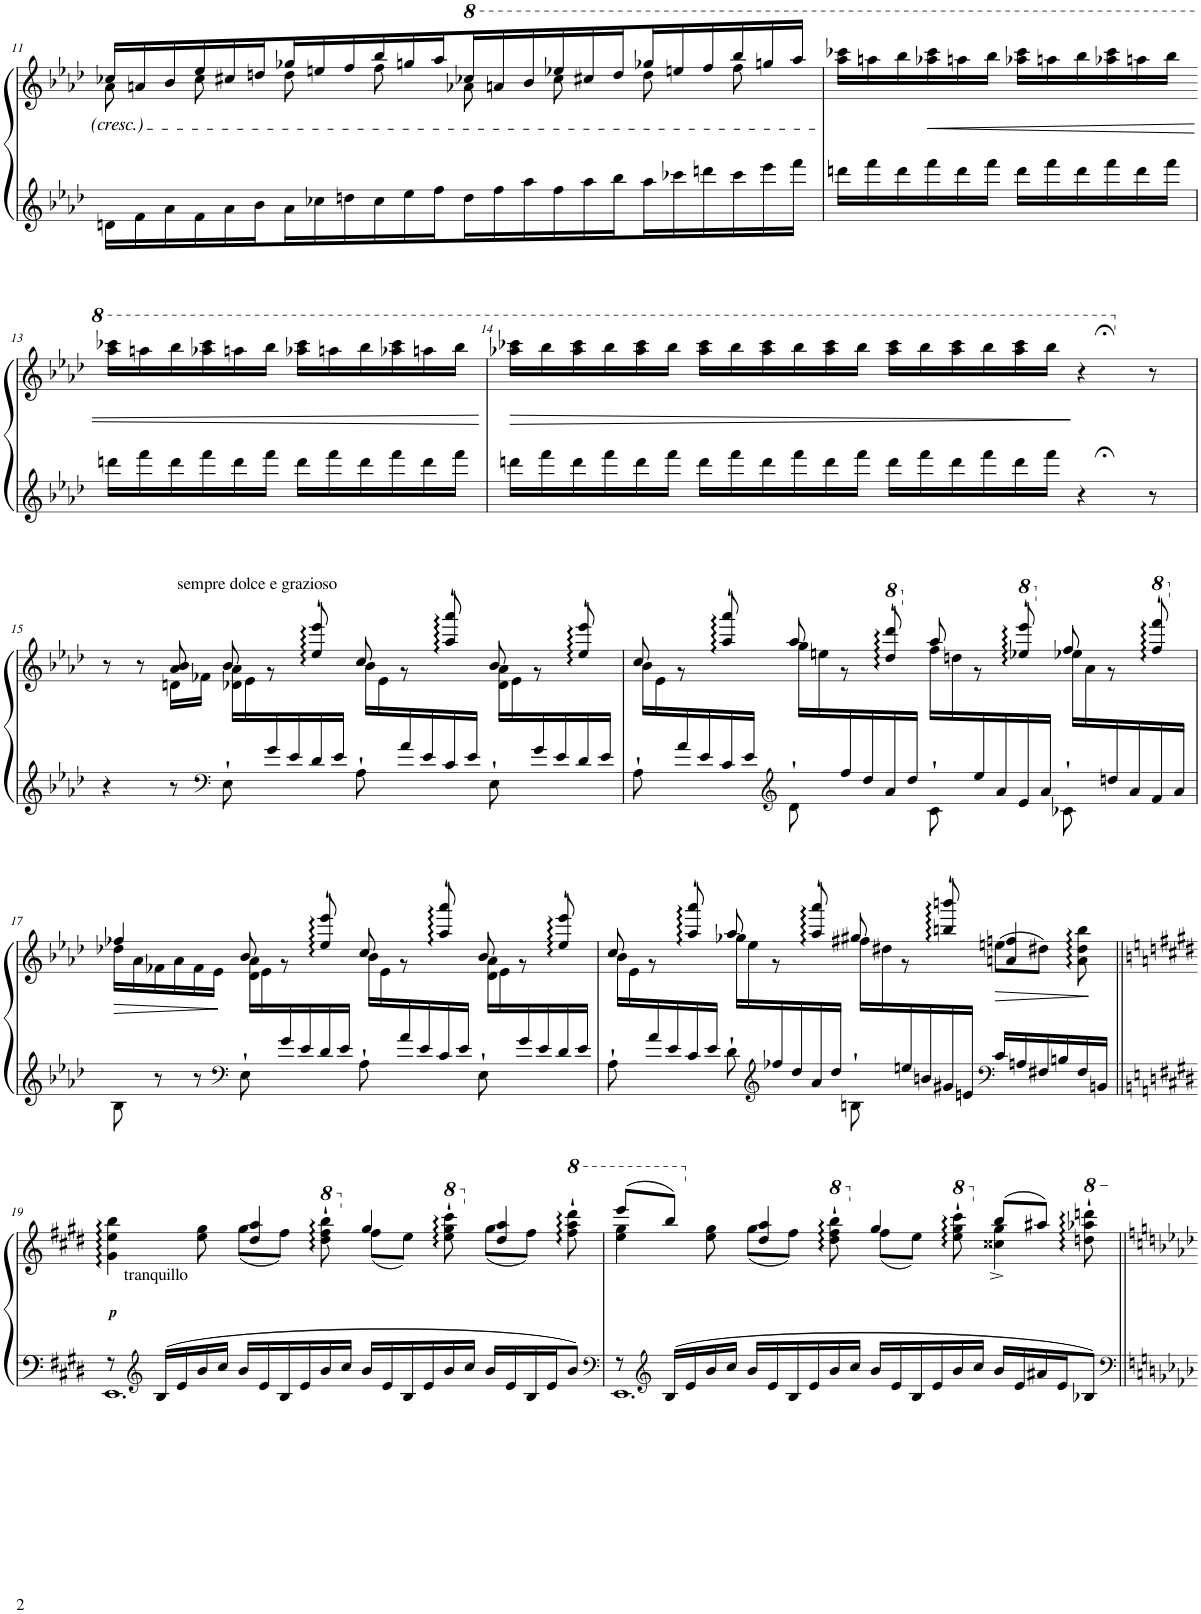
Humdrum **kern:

**kern	**kern	**dynam
*part1	*part1	*part1
*staff2	*staff1	*staff1/2
*I"Piano	*	*
*I'Pno.	*	*
!!LO:PB:g=z
*clefG2	*clefG2	*
*k[b-e-a-d-]	*k[b-e-a-d-]	*
*M12/8	*M12/8	*
=11	=11	=11
*	*^	*
16dn\LL	16cc-X/LL	8a-\	.
16f\	16an/	.	.
16a-\	16b-/	16ryy	.
16f\	16ee-/	8cc-\	.
16a-\	16cc#X/	.	.
16b-\J	16ddn/J	16ryy	.
16a-\L	16gg-X/L	8dd\	.
16cc-X\	16een/	.	.
16ddn\	16ff/	16ryy	.
16cc-\	16bb-/	8ff\	.
16ee-\	16ggn/	.	.
16ff\J	16aa-/J	16ryy	.
*	*8va	*	*
16dd\L	16ccc-X/L	8aa-X\	.
16ff\	16aan/	.	.
16aa-\	16bb-/	16ryy	.
16ff\	16eee-X/	8ccc-\	.
16aa-\	16ccc#X/	.	.
16bb-\J	16ddd/J	16ryy	.
16aa-\L	16ggg-X/L	8ddd\	.
16ccc-X\	16eeen/	.	.
16dddn\	16fff/	16ryy	.
16ccc-\	16bbb-/	8fff\	.
16eee-\	16gggn/	.	.
16fff\JJ	16aaa-/JJ	16ryy	.
*	*v	*v	*
=12	=12	=12
16dddn\LL	16aaa-\ 16cccc-X\LL	.
16fff\	16aaan\	.
16ddd\	16bbb-\	.
!	!	!LO:HP:b
16fff\	16aaa-X\ 16cccc-\	<
16ddd\	16aaan\	.
16fff\JJ	16bbb-\JJ	.
16ddd\LL	16aaa-X\ 16cccc-\LL	.
16fff\	16aaan\	.
16ddd\	16bbb-\	.
16fff\	16aaa-X\ 16cccc-\	.
16ddd\	16aaan\	.
16fff\JJ	16bbb-\JJ	.
!!LO:LB:g=z
=13-	=13-	=13-
16dddn\LL	16aaa-\ 16cccc-X\LL	.
16fff\	16aaan\	.
16ddd\	16bbb-\	.
16fff\	16aaa-X\ 16cccc-\	.
16ddd\	16aaan\	.
16fff\JJ	16bbb-\JJ	.
16ddd\LL	16aaa-X\ 16cccc-\LL	.
16fff\	16aaan\	.
16ddd\	16bbb-\	.
16fff\	16aaa-X\ 16cccc-\	.
16ddd\	16aaan\	.
16fff\JJ	16bbb-\JJ	.
.	.	[
=14	=14	=14
!	!	!LO:HP:b
16dddn\LL	16aaa-X\ 16cccc-X\LL	>
16fff\	16bbb-\	.
16ddd\	16aaa-\ 16cccc-\	.
16fff\	16bbb-\	.
16ddd\	16aaa-\ 16cccc-\	.
16fff\JJ	16bbb-\JJ	.
16ddd\LL	16aaa-\ 16cccc-\LL	.
16fff\	16bbb-\	.
16ddd\	16aaa-\ 16cccc-\	.
16fff\	16bbb-\	.
16ddd\	16aaa-\ 16cccc-\	.
16fff\JJ	16bbb-\JJ	.
16ddd\LL	16aaa-\ 16cccc-\LL	.
16fff\	16bbb-\	.
16ddd\	16aaa-\ 16cccc-\	.
16fff\	16bbb-\	.
16ddd\	16aaa-\ 16cccc-\	.
16fff\JJ	16bbb-\JJ	.
4r;<	4r;<	]
*	*X8va	*
8r	8r	.
!!LO:LB:g=z
=15	=15	=15
*^	*^	*
2ryy	4r	8r	4ryy	.
.	.	8r	.	.
!	!	!LO:TX:a:t=sempre dolce e grazioso	!	!
.	8r	16dn\LL	8a-/ 8b-/	.
.	.	16f-X\JJ	.	.
*clefF4	*	*	*	*
.	8E-`\	16d-X\ 16a-\LL	8b-/	.
.	.	16e-\	.	.
16g/	4ryy	4ryy	8r	.
16e-/	.	.	.	.
16d-/	.	.	8ee-/` 8eee-/`	.
16e-/JJ	.	.	.	.
8ryy	8A-`\	16b-\LL	8cc/	.
.	.	16e-\	.	.
16a-/	4ryy	4ryy	8r	.
16e-/	.	.	.	.
16c/	.	.	8aa-/` 8aaa-/`	.
16e-/JJ	.	.	.	.
8ryy	8E-`\	16d-\ 16a-\LL	8b-/	.
.	.	16e-\	.	.
16g/	4ryy	4ryy	8r	.
16e-/	.	.	.	.
16d-/	.	.	8ee-/` 8eee-/`	.
16e-/JJ	.	.	.	.
=16	=16	=16	=16	=16
8ryy	8A-`\	16b-\LL	8cc/	.
.	.	16e-\	.	.
16a-/	4ryy	4ryy	8r	.
16e-/	.	.	.	.
16c/	.	.	8aa-/` 8aaa-/`	.
16e-/JJ	.	.	.	.
*clefG2	*	*	*	*
8ryy	8d-`\	16gg\LL	8aa-/	.
.	.	16een\	.	.
16ff/	4ryy	4ryy	8r	.
16dd-/	.	.	.	.
*8va	*	*	*	*
16aa-/	.	.	8ddd-/` 8dddd-/`	.
*X8va	*	*	*	*
16dd-/JJ	.	.	.	.
8ryy	8c`\	16ff\LL	8aa-/	.
.	.	16ddn\	.	.
16ee-/	4ryy	4ryy	8r	.
16a-/	.	.	.	.
*8va	*	*	*	*
16ee-/	.	.	8eee-X/` 8eeee-/`	.
*X8va	*	*	*	*
16a-/JJ	.	.	.	.
8ryy	8c-X`\	16ee-X\LL	8ff/	.
.	.	16a-\	.	.
16ddn/	4ryy	4ryy	8r	.
16a-/	.	.	.	.
*8va	*	*	*	*
16ff/	.	.	8fff/` 8ffff/`	.
*X8va	*	*	*	*
16a-/JJ	.	.	.	.
!!LO:LB:g=z	!!
=17	=17	=17	=17	=17
!	!	!	!	!LO:HP:b
2ryy	8B-\	16dd-X\LL	4ff-X/	>
.	.	16a-\	.	.
.	8r	16f-X\	.	.
.	.	16a-\	.	.
.	8r	16f-\	8ryy	.
.	.	16e-\JJ	.	.
*clefF4	*	*	*	*
.	8E-`\	16d-\ 16a-\LL	8b-/	]
.	.	16e-\	.	.
16g/	4ryy	4ryy	8r	.
16e-/	.	.	.	.
16d-/	.	.	8ee-/` 8eee-/`	.
16e-/JJ	.	.	.	.
8ryy	8A-`\	16b-\LL	8cc/	.
.	.	16e-\	.	.
16a-/	4ryy	4ryy	8r	.
16e-/	.	.	.	.
16c/	.	.	8aa-/` 8aaa-/`	.
16e-/JJ	.	.	.	.
8ryy	8E-`\	16d-\ 16a-\LL	8b-/	.
.	.	16e-\	.	.
16g/	4ryy	4ryy	8r	.
16e-/	.	.	.	.
16d-/	.	.	8ee-/` 8eee-/`	.
16e-/JJ	.	.	.	.
=18	=18	=18	=18	=18
8ryy	8A-`\	16b-\LL	8cc/	.
.	.	16e-\	.	.
16a-/	4ryy	4ryy	8r	.
16e-/	.	.	.	.
16c/	.	.	8aa-/` 8aaa-/`	.
16e-/JJ	.	.	.	.
8ryy	8d-`\	16gg-X\LL	8aa-/	.
.	.	16ee-\	.	.
*clefG2	*	*	*	*
16ff-X/	16ryy	4ryy	8r	.
16dd-/	16ryy	.	.	.
16a-/	8ryy	.	8aa-/` 8aaa-/`	.
16dd-/JJ	.	.	.	.
8ryy	8Bn`\	16ff#X\LL	8gg#X/	.
.	.	16dd#X\	.	.
16een/	4ryy	4ryy	8r	.
16bn/	.	.	.	.
16g#X/	.	.	8bbn/` 8bbbn/`	.
16en/JJ	.	.	.	.
*clefF4	*	*	*	*
!	!	!	!	!LO:HP:b
4.ryy	16c/LL	(8een\L	4an/ 4ffn/	>
.	16An/	.	.	.
.	16F#X/	8dd#X\J)	.	.
.	16Bn/	.	.	.
.	16F#/	8a\ 8dd#\ 8bb\	8ryy	.
.	16BBn/JJ	.	.	.
*v	*v	*	*	*
*	*v	*v	*
.	.	]
!!LO:LB:g=z
=19||	=19||	=19||
*k[f#c#g#d#]	*k[f#c#g#d#]	*
*^	*^	*
!	!	!LO:TX:b:t=tranquillo	!	!
!	!	!	!	!LO:DY:b
8r	1.EE	4g#\ 4ee\ 4bb\	4ryy	other-dynamics
*clefG2	*	*	*	*
16B/LL	.	.	.	.
16e/	.	.	.	.
16b/	.	8ee\ 8gg#\	8ryy	.
16cc#/JJ	.	.	.	.
16b/LL	.	4dd#/ 4aa/	(8gg#\L	.
16e/	.	.	.	.
16B/	.	.	8ff#\J)	.
16e/	.	.	.	.
*	*	*8va	*	*
16b/	.	8ddd#\` 8fff#\` 8bbb\`	8ryy	.
16cc#/JJ	.	.	.	.
*	*	*X8va	*	*
16b/LL	.	4gg#/	(8ff#\L	.
16e/	.	.	.	.
16B/	.	.	8ee\J)	.
16e/	.	.	.	.
*	*	*8va	*	*
16b/	.	8eee\` 8ggg#\` 8cccc#\`	8ryy	.
16cc#/JJ	.	.	.	.
*	*	*X8va	*	*
16b/LL	.	4dd#/ 4aa/	(8gg#\L	.
16e/	.	.	.	.
16B/	.	.	8ff#\J)	.
16e/J	.	.	.	.
*	*	*8va	*	*
8b/J	.	8fff#\` 8aaa\` 8dddd#\`	8ryy	.
=20	=20	=20	=20	=20
*clefF4	*	*	*	*
8r	1.EE	(8eeee/L	4eee\ 4ggg#\	.
*clefG2	*	*	*	*
16B/LL	.	8bbb/J)	.	.
16e/	.	.	.	.
*	*	*X8va	*	*
16b/	.	8ee\ 8gg#\	8ryy	.
16cc#/JJ	.	.	.	.
16b/LL	.	4dd#/ 4aa/	(8gg#\L	.
16e/	.	.	.	.
16B/	.	.	8ff#\J)	.
16e/	.	.	.	.
*	*	*8va	*	*
16b/	.	8ddd#\` 8fff#\` 8bbb\`	8ryy	.
16cc#/JJ	.	.	.	.
*	*	*X8va	*	*
16b/LL	.	4gg#/	(8ff#\L	.
16e/	.	.	.	.
16B/	.	.	8ee\J)	.
16e/	.	.	.	.
*	*	*8va	*	*
16b/	.	8eee\` 8ggg#\` 8cccc#\`	8ryy	.
16cc#/JJ	.	.	.	.
*	*	*X8va	*	*
16b/LL	.	(8bb/L	4cc##X\^ 4gg#\^	.
16e/	.	.	.	.
16a#X/	.	8aa#X/J)	.	.
16e/J	.	.	.	.
8B-X/J	.	8dddn\` 8aaa-X\` 8ddddn\`	8ryy	.
*v	*v	*	*	*
*	*v	*v	*
=||	=||	=||
*-	*-	*-
